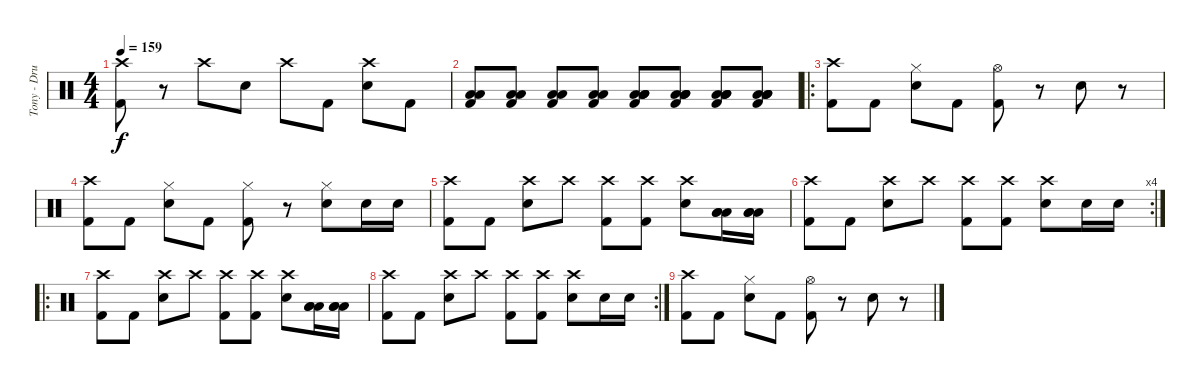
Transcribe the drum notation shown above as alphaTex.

\track ("Tony - Drums" "Tony - Dru") {instrument percussion}
\staff {score}
\articulation defaults
\ts (4 4)
\tempo 159
\clef neutral
\ks c
("Kick (hit) 2" "Crash high (hit)").8{dy f} r.8 "Crash high (hit)".8 "Snare (hit) 2".8 "Crash high (hit)".8 "Kick (hit) 2".8 ("Crash high (hit)" "Snare (hit) 2").8 "Kick (hit) 2".8 |
("Kick (hit) 2" "Low Floor Tom (hit)" "Low Tom (hit)").8 ("Kick (hit) 2" "Low Floor Tom (hit)" "Low Tom (hit)").8 ("Kick (hit) 2" "Low Floor Tom (hit)" "Low Tom (hit)").8 ("Kick (hit) 2" "Low Floor Tom (hit)" "Low Tom (hit)").8 ("Kick (hit) 2" "Low Floor Tom (hit)" "Low Tom (hit)" "Low Tom (hit)" "Low Tom (hit)").8 ("Kick (hit) 2" "Low Floor Tom (hit)" "Low Tom (hit)" "Low Tom (hit)" "Low Tom (hit)").8 ("Kick (hit) 2" "Low Floor Tom (hit)" "Low Tom (hit)" "Low Tom (hit)" "Low Tom (hit)").8 ("Kick (hit) 2" "Low Floor Tom (hit)" "Low Tom (hit)" "Low Tom (hit)" "Low Tom (hit)").8 |
\ro
("Kick (hit) 2" "Crash high (hit)").8 "Kick (hit) 2".8 ("Snare (hit) 2" "Hi-Hat (closed)").8 "Kick (hit) 2".8 ("Kick (hit) 2" "Hi-Hat (open)").8 r.8 "Snare (hit) 2".8 r.8 |
("Kick (hit) 2" "Crash high (hit)").8 "Kick (hit) 2".8 ("Snare (hit) 2" "Hi-Hat (closed)").8 "Kick (hit) 2".8 ("Kick (hit) 2" "Hi-Hat (closed)").8 r.8 ("Snare (hit) 2" "Hi-Hat (closed)").8 "Snare (hit) 2".16 "Snare (hit) 2".16 |
("Kick (hit) 2" "Crash high (hit)").8 "Kick (hit) 2".8 ("Crash high (hit)" "Snare (hit) 2").8 "Crash high (hit)".8 ("Kick (hit) 2" "Crash high (hit)").8 ("Kick (hit) 2" "Crash high (hit)").8 ("Crash high (hit)" "Snare (hit) 2").8 ("Low Floor Tom (hit)" "Low Floor Tom (hit)" "Low Floor Tom (hit)").16 ("Low Floor Tom (hit)" "Low Floor Tom (hit)" "Low Floor Tom (hit)").16 |
\rc 4
("Kick (hit) 2" "Crash high (hit)").8 "Kick (hit) 2".8 ("Crash high (hit)" "Snare (hit) 2").8 "Crash high (hit)".8 ("Kick (hit) 2" "Crash high (hit)").8 ("Kick (hit) 2" "Crash high (hit)").8 ("Crash high (hit)" "Snare (hit) 2").8 "Snare (hit) 2".16 "Snare (hit) 2".16 |
\ro
("Kick (hit) 2" "Crash high (hit)").8 "Kick (hit) 2".8 ("Crash high (hit)" "Snare (hit) 2").8 "Crash high (hit)".8 ("Kick (hit) 2" "Crash high (hit)").8 ("Kick (hit) 2" "Crash high (hit)").8 ("Crash high (hit)" "Snare (hit) 2").8 ("Low Floor Tom (hit)" "Low Floor Tom (hit)" "Low Floor Tom (hit)").16 ("Low Floor Tom (hit)" "Low Floor Tom (hit)" "Low Floor Tom (hit)").16 |
\rc 2
("Kick (hit) 2" "Crash high (hit)").8 "Kick (hit) 2".8 ("Crash high (hit)" "Snare (hit) 2").8 "Crash high (hit)".8 ("Kick (hit) 2" "Crash high (hit)").8 ("Kick (hit) 2" "Crash high (hit)").8 ("Crash high (hit)" "Snare (hit) 2").8 "Snare (hit) 2".16 "Snare (hit) 2".16 |
("Kick (hit) 2" "Crash high (hit)").8 "Kick (hit) 2".8 ("Snare (hit) 2" "Hi-Hat (closed)").8 "Kick (hit) 2".8 ("Kick (hit) 2" "Hi-Hat (open)").8 r.8 "Snare (hit) 2".8 r.8
